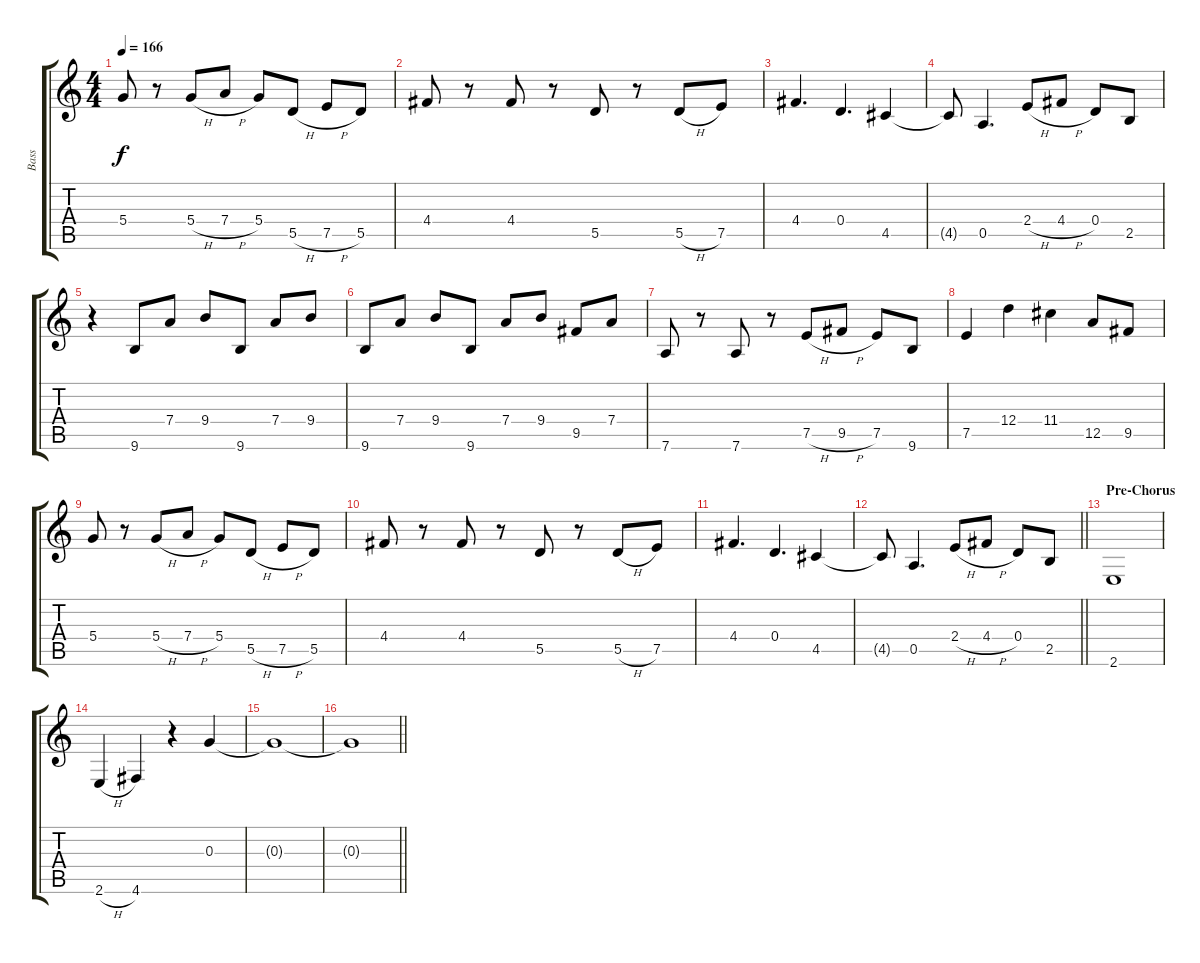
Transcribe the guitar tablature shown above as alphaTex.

\track ("Bass" "Bass") {instrument electricbassfinger}
\staff {score tabs}
\tuning (E4 B3 G3 D3 A2 D2) {hide}
\ts (4 4)
\tempo 166
\clef g2
\ks c
5.4.8{dy f} r.8 5.4{h}.8 7.4{h}.8 5.4.8 5.5{h}.8 7.5{h}.8 5.5.8 |
4.4.8 r.8 4.4.8 r.8 5.5.8 r.8 5.5{h}.8 7.5.8 |
4.4.4{d} 0.4.4{d} 4.5.4 |
4.5{t}.8 0.5.4{d} 2.4{h}.8 4.4{h}.8 0.4.8 2.5.8 |
r.4 9.6.8 7.4.8 9.4.8 9.6.8 7.4.8 9.4.8 |
9.6.8 7.4.8 9.4.8 9.6.8 7.4.8 9.4.8 9.5.8 7.4.8 |
7.6.8 r.8 7.6.8 r.8 7.5{h}.8 9.5{h}.8 7.5.8 9.6.8 |
7.5.4 12.4.4 11.4.4 12.5.8 9.5.8 |
5.4.8 r.8 5.4{h}.8 7.4{h}.8 5.4.8 5.5{h}.8 7.5{h}.8 5.5.8 |
4.4.8 r.8 4.4.8 r.8 5.5.8 r.8 5.5{h}.8 7.5.8 |
4.4.4{d} 0.4.4{d} 4.5.4 |
\barLineRight lightlight
4.5{t}.8 0.5.4{d} 2.4{h}.8 4.4{h}.8 0.4.8 2.5.8 |
\section ("" "Pre-Chorus")
2.6.1 |
2.6{h}.4 4.6.4 r.4 0.3.4 |
0.3{t}.1 |
\barLineRight lightlight
0.3{t}.1
